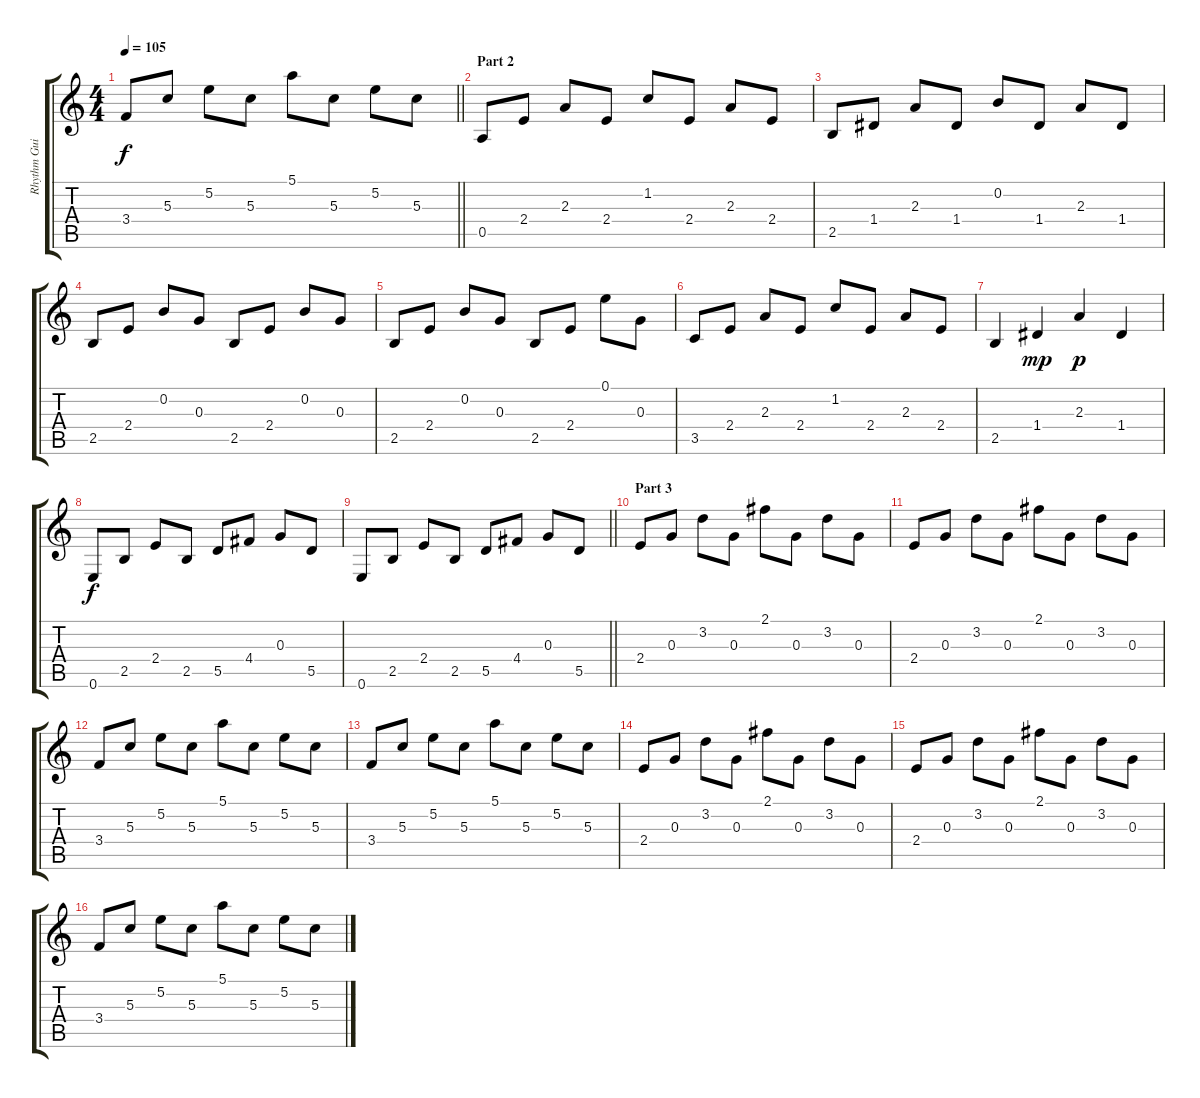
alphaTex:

\track ("Rhythm Guitar" "Rhythm Gui") {instrument electricguitarclean}
\staff {score tabs}
\tuning (E4 B3 G3 D3 A2 E2) {hide}
\ts (4 4)
\tempo 105
\clef g2
\barLineRight lightlight
\ks c
3.4.8{dy f} 5.3.8 5.2.8 5.3.8 5.1.8 5.3.8 5.2.8 5.3.8 |
\section ("" "Part 2")
0.5.8 2.4.8 2.3.8 2.4.8 1.2.8 2.4.8 2.3.8 2.4.8 |
2.5.8 1.4.8 2.3.8 1.4.8 0.2.8 1.4.8 2.3.8 1.4.8 |
2.5.8 2.4.8 0.2.8 0.3.8 2.5.8 2.4.8 0.2.8 0.3.8 |
2.5.8 2.4.8 0.2.8 0.3.8 2.5.8 2.4.8 0.1.8 0.3.8 |
3.5.8 2.4.8 2.3.8 2.4.8 1.2.8 2.4.8 2.3.8 2.4.8 |
2.5.4 1.4.4{dy mp} 2.3.4{dy p} 1.4.4 |
0.6.8{dy f} 2.5.8 2.4.8 2.5.8 5.5.8 4.4.8 0.3.8 5.5.8 |
\barLineRight lightlight
0.6.8 2.5.8 2.4.8 2.5.8 5.5.8 4.4.8 0.3.8 5.5.8 |
\section ("" "Part 3")
2.4.8 0.3.8 3.2.8 0.3.8 2.1.8 0.3.8 3.2.8 0.3.8 |
2.4.8 0.3.8 3.2.8 0.3.8 2.1.8 0.3.8 3.2.8 0.3.8 |
3.4.8 5.3.8 5.2.8 5.3.8 5.1.8 5.3.8 5.2.8 5.3.8 |
3.4.8 5.3.8 5.2.8 5.3.8 5.1.8 5.3.8 5.2.8 5.3.8 |
2.4.8 0.3.8 3.2.8 0.3.8 2.1.8 0.3.8 3.2.8 0.3.8 |
2.4.8 0.3.8 3.2.8 0.3.8 2.1.8 0.3.8 3.2.8 0.3.8 |
3.4.8 5.3.8 5.2.8 5.3.8 5.1.8 5.3.8 5.2.8 5.3.8
